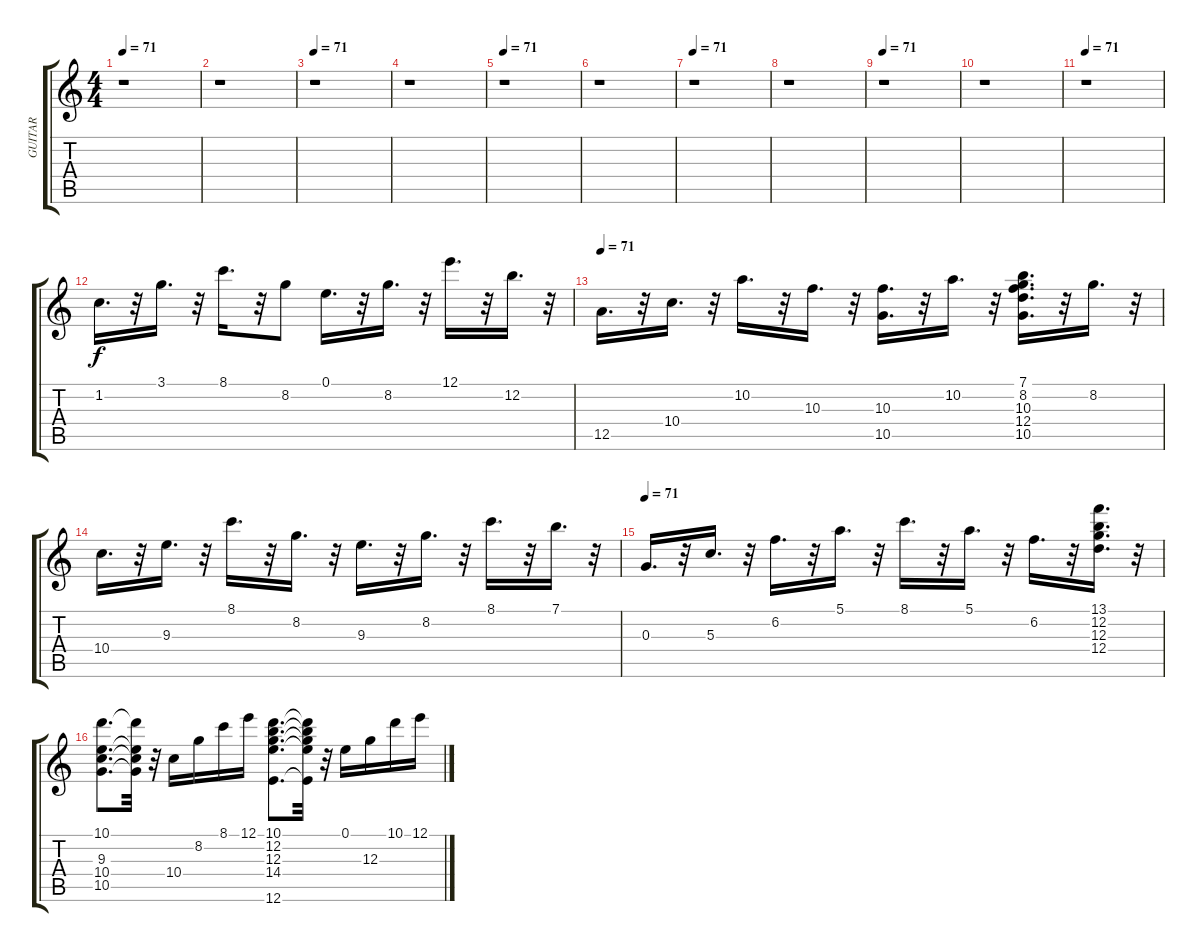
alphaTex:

\track ("GUITAR" "GUITAR") {instrument acousticguitarsteel}
\staff {score tabs}
\tuning (E4 B3 G3 D3 A2 E2) {hide}
\ts (4 4)
\tempo 71
\clef g2
\ks c
r.1{dy f} |
r.1 |
\tempo 71
r.1 |
r.1 |
\tempo 71
r.1 |
r.1 |
\tempo 71
r.1 |
r.1 |
\tempo 71
r.1 |
r.1 |
\tempo 71
r.1 |
1.2.16{d} r.32 3.1.16{d} r.32 8.1.16{d} r.32 8.2.8 0.1.16{d} r.32 8.2.16{d} r.32 12.1.16{d} r.32 12.2.16{d} r.32 |
\tempo 71
12.5.16{d} r.32 10.4.16{d} r.32 10.2.16{d} r.32 10.3.16{d} r.32 (10.3 10.5).16{d} r.32 10.2.16{d} r.32 (7.1 8.2 10.3 12.4 10.5).16{d} r.32 8.2.16{d} r.32 |
10.4.16{d} r.32 9.3.16{d} r.32 8.1.16{d} r.32 8.2.16{d} r.32 9.3.16{d} r.32 8.2.16{d} r.32 8.1.16{d} r.32 7.1.16{d} r.32 |
\tempo 71
0.3.16{d} r.32 5.3.16{d} r.32 6.2.16{d} r.32 5.1.16{d} r.32 8.1.16{d} r.32 5.1.16{d} r.32 6.2.16{d} r.32 (13.1 12.2 12.3 12.4).16{d} r.32 |
(10.1 9.3 10.4 10.5).8{d} (10.1{t} 9.3{t} 10.4{t} 10.5{t}).32 r.32 10.4.16 8.2.16 8.1.16 12.1.16 (10.1 12.2 12.3 14.4 12.6).8{d} (10.1{t} 12.2{t} 12.3{t} 14.4{t} 12.6{t}).32 r.32 0.1.16 12.3.16 10.1.16 12.1.16
